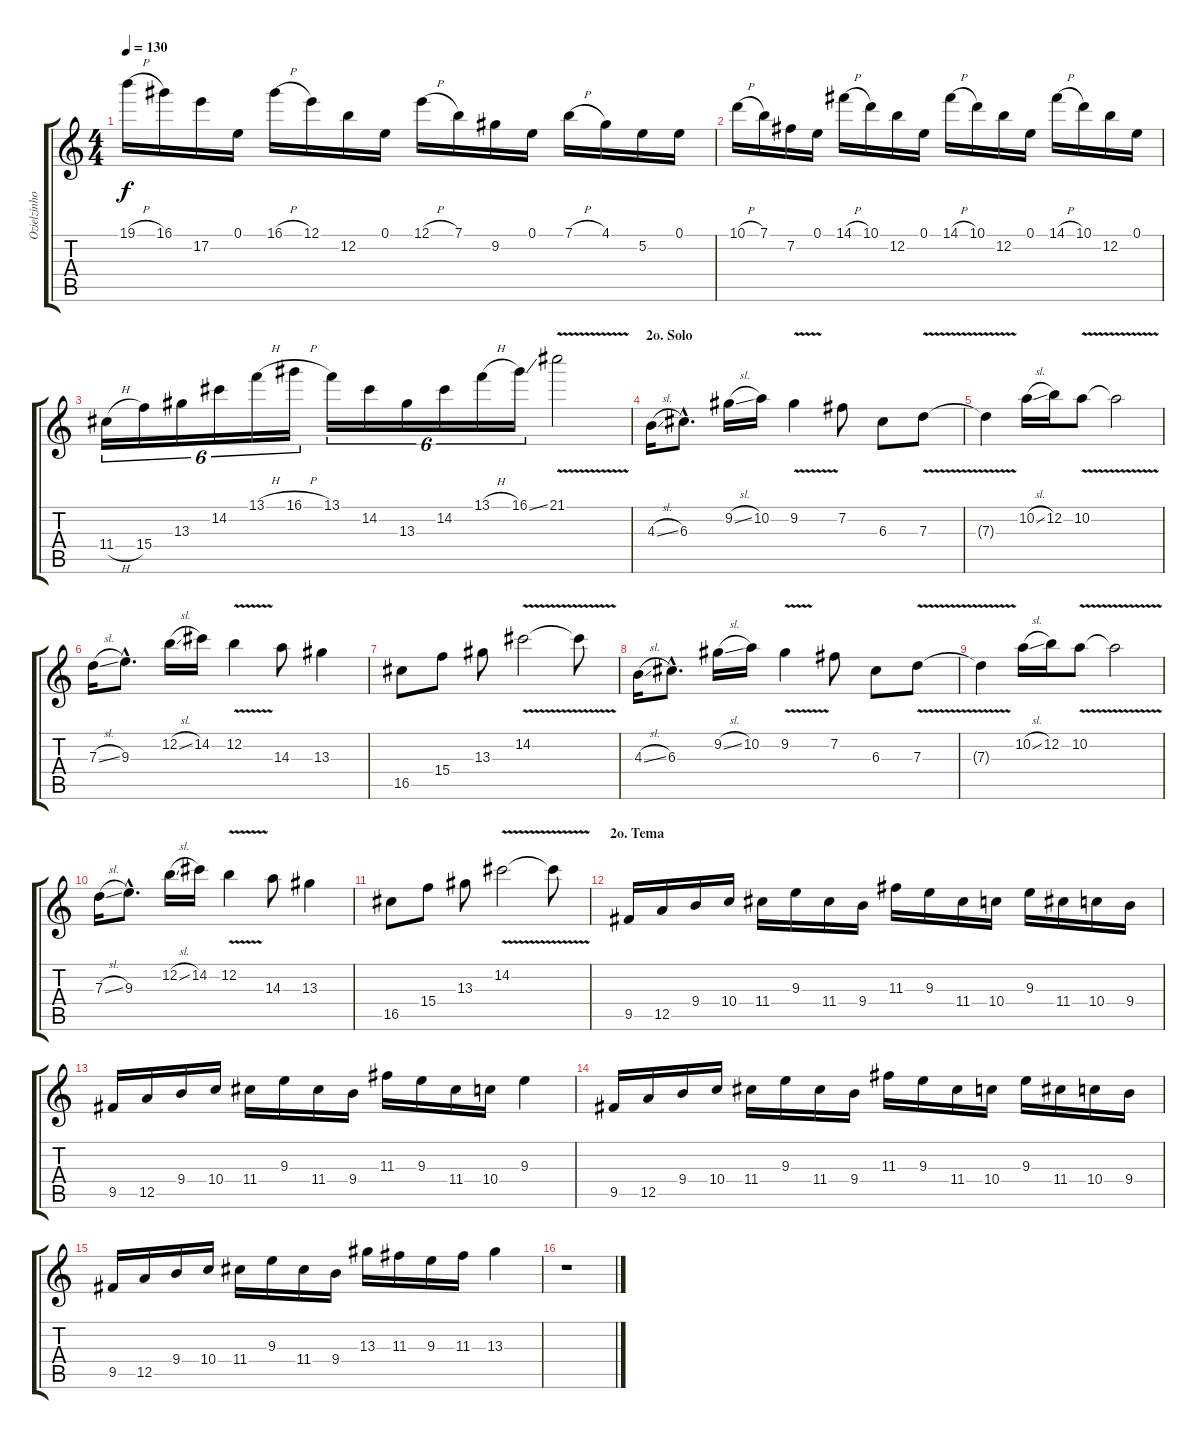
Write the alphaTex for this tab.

\track ("Ozielzinho" "Ozielzinho") {instrument overdrivenguitar}
\staff {score tabs}
\tuning (E4 B3 G3 D3 A2 E2) {hide}
\ts (4 4)
\tempo 130
\clef g2
\ks c
19.1{h}.16{dy f} 16.1.16 17.2.16 0.1.16 16.1{h}.16 12.1.16 12.2.16 0.1.16 12.1{h}.16 7.1.16 9.2.16 0.1.16 7.1{h}.16 4.1.16 5.2.16 0.1.16 |
10.1{h}.16 7.1.16 7.2.16 0.1.16 14.1{h}.16 10.1.16 12.2.16 0.1.16 14.1{h}.16 10.1.16 12.2.16 0.1.16 14.1{h}.16 10.1.16 12.2.16 0.1.16 |
11.4{h}.16{tu (6 4)} 15.4.16{tu (6 4)} 13.3.16{tu (6 4)} 14.2.16{tu (6 4)} 13.1{h}.16{tu (6 4)} 16.1{h}.16{tu (6 4)} 13.1.16{tu (6 4)} 14.2.16{tu (6 4)} 13.3.16{tu (6 4)} 14.2.16{tu (6 4)} 13.1{h}.16{tu (6 4)} 16.1{ss}.16{tu (6 4)} 21.1{v}.2 |
\section ("" "2o. Solo")
4.3{sl}.16 6.3{hac}.8{d} 9.2{sl}.16 10.2.16 9.2{v}.4 7.2.8 6.3.8 7.3{v}.8 |
7.3{t}.4 10.2{sl}.16 12.2.16 10.2{v}.8 10.2{t}.2 |
7.3{sl}.16 9.3{hac}.8{d} 12.2{sl}.16 14.2.16 12.2{v}.4 14.3.8 13.3.4 |
16.5.8 15.4.8 13.3.8 14.2{v}.2 14.2{t}.8 |
4.3{sl}.16 6.3{hac}.8{d} 9.2{sl}.16 10.2.16 9.2{v}.4 7.2.8 6.3.8 7.3{v}.8 |
7.3{t}.4 10.2{sl}.16 12.2.16 10.2{v}.8 10.2{t}.2 |
7.3{sl}.16 9.3{hac}.8{d} 12.2{sl}.16 14.2.16 12.2{v}.4 14.3.8 13.3.4 |
16.5.8 15.4.8 13.3.8 14.2{v}.2 14.2{t}.8 |
\section ("" "2o. Tema")
9.5.16 12.5.16 9.4.16 10.4.16 11.4.16 9.3.16 11.4.16 9.4.16 11.3.16 9.3.16 11.4.16 10.4.16 9.3.16 11.4.16 10.4.16 9.4.16 |
9.5.16 12.5.16 9.4.16 10.4.16 11.4.16 9.3.16 11.4.16 9.4.16 11.3.16 9.3.16 11.4.16 10.4.16 9.3.4 |
9.5.16 12.5.16 9.4.16 10.4.16 11.4.16 9.3.16 11.4.16 9.4.16 11.3.16 9.3.16 11.4.16 10.4.16 9.3.16 11.4.16 10.4.16 9.4.16 |
9.5.16 12.5.16 9.4.16 10.4.16 11.4.16 9.3.16 11.4.16 9.4.16 13.3.16 11.3.16 9.3.16 11.3.16 13.3.4 |
r.1
